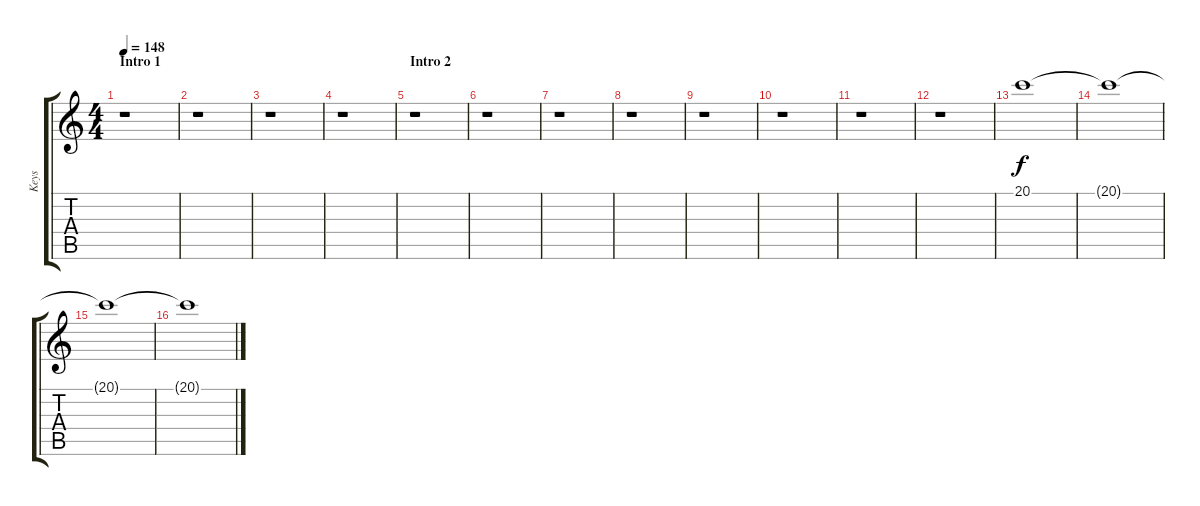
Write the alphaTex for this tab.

\track ("Keys" "Keys") {instrument stringensemble1}
\staff {score tabs}
\tuning (E4 B3 G3 D3 A2 E2) {hide}
\ts (4 4)
\section ("" "Intro 1")
\tempo 148
\clef g2
\ks c
r.1{dy f instrument stringensemble1} |
r.1 |
r.1 |
r.1 |
\section ("" "Intro 2")
r.1 |
r.1 |
r.1 |
r.1 |
r.1 |
r.1 |
r.1 |
r.1 |
20.1.1 |
20.1{t}.1 |
20.1{t}.1 |
20.1{t}.1
